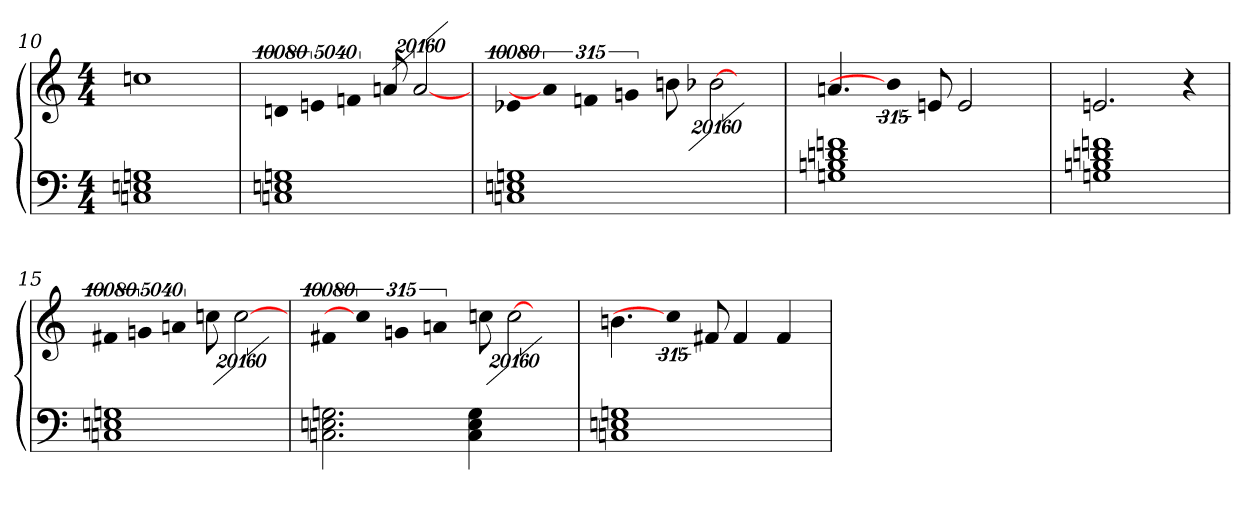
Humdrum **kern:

**kern	**kern
*part2	*part1
*staff2	*staff1
*M4/4	*M4/4
=10	=10
1Cn 1En 1Gn	1ccn
=11	=11
!	!LO:N:vis=4
1Cn 1En 1Gn	40320%6653dn
!	!LO:N:vis=4
.	20160%3377en
!	!LO:N:vis=4
.	20160%3377fn
.	8an
.	[40320%15119a
=12	=12
!	!LO:N:vis=4
1Cn 1En 1Gn	40320%6653e-X
.	40320a]
!	!LO:N:vis=4
.	20160%3377fn
!	!LO:N:vis=4
.	20160%3377gn
.	8bn
.	[40320%15119b-X
40320ryy	.
=13	=13
1Gn 1Bn 1dn 1fn	4.an
.	40320b-]
.	8en
.	2e
40320ryy	.
=14	=14
1Gn 1Bn 1dn 1fn	2.en
.	4r
=15	=15
!	!LO:N:vis=4
1Cn 1En 1Gn	40320%6653f#X
!	!LO:N:vis=4
.	20160%3377gn
!	!LO:N:vis=4
.	20160%3377an
.	8ccn
.	[40320%15119cc
=16	=16
!	!LO:N:vis=4
2.Cn 2.En 2.Gn	40320%6653f#X
.	40320cc]
!	!LO:N:vis=4
.	20160%3377gn
!	!LO:N:vis=4
.	20160%3377an
.	8ccn
.	[40320%15119cc
4C 4E 4G	.
40320ryy	.
=17	=17
1Cn 1En 1Gn	4.bn
.	40320cc]
.	8f#X
.	4f#
.	4f#
40320ryy	.
=	=
*-	*-
